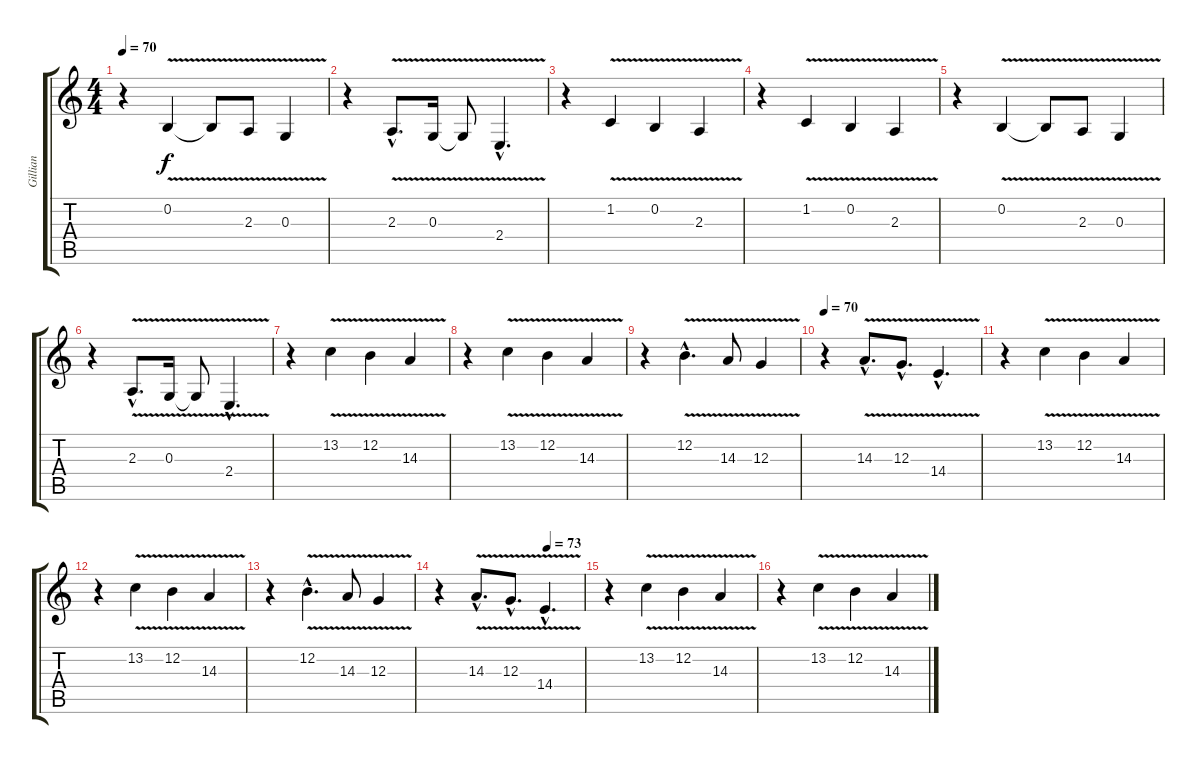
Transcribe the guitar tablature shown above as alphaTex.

\track ("Gillian" "Gillian") {instrument altosax}
\staff {score tabs}
\tuning (E4 B3 G3 D3 A2 E2) {hide}
\ts (4 4)
\tempo 70
\clef g2
\ks c
r.4{dy f} 0.2{v}.4 0.2{t}.8 2.3{v}.8 0.3{v}.4 |
r.4 2.3{v hac}.8{d} 0.3{v}.16 0.3{t}.8 2.4{v hac}.4{d} |
r.4 1.2{v}.4 0.2{v}.4 2.3{v}.4 |
r.4 1.2{v}.4 0.2{v}.4 2.3{v}.4 |
r.4 0.2{v}.4 0.2{t}.8 2.3{v}.8 0.3{v}.4 |
r.4 2.3{v hac}.8{d} 0.3{v}.16 0.3{t}.8 2.4{v hac}.4{d} |
r.4 13.2{v}.4 12.2{v}.4 14.3{v}.4 |
r.4 13.2{v}.4 12.2{v}.4 14.3{v}.4 |
r.4 12.2{v hac}.4{d} 14.3{v}.8 12.3{v}.4 |
\tempo 70
r.4 14.3{v hac}.8{d} 12.3{v hac}.8{d} 14.4{v hac}.4{d} |
r.4 13.2{v}.4 12.2{v}.4 14.3{v}.4 |
r.4 13.2{v}.4 12.2{v}.4 14.3{v}.4 |
r.4 12.2{v hac}.4{d} 14.3{v}.8 12.3{v}.4 |
\tempo (73 0.75)
r.4 14.3{v hac}.8{d} 12.3{v hac}.8{d} 14.4{v hac}.4{d} |
r.4 13.2{v}.4 12.2{v}.4 14.3{v}.4 |
r.4 13.2{v}.4 12.2{v}.4 14.3{v}.4
